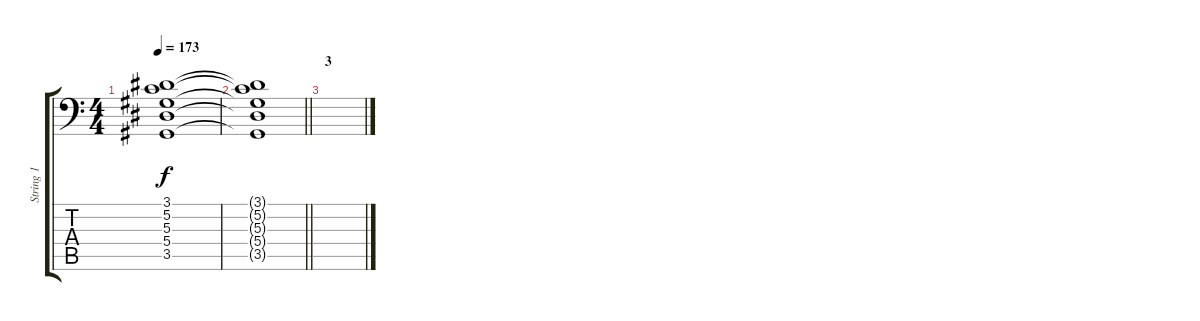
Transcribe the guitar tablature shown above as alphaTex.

\track ("String 1" "String 1") {instrument stringensemble1}
\staff {score tabs}
\tuning (C4 G3 Eb3 Bb2 F2 Bb1) {hide}
\ts (4 4)
\tempo 173
\clef f4
\ks c
(3.1{t} 5.2{t} 5.3{t} 5.4{t} 3.5{t}).1{dy f} |
\barLineRight lightlight
(3.1{t} 5.2{t} 5.3{t} 5.4{t} 3.5{t}).1 |
\section ("" "3")
